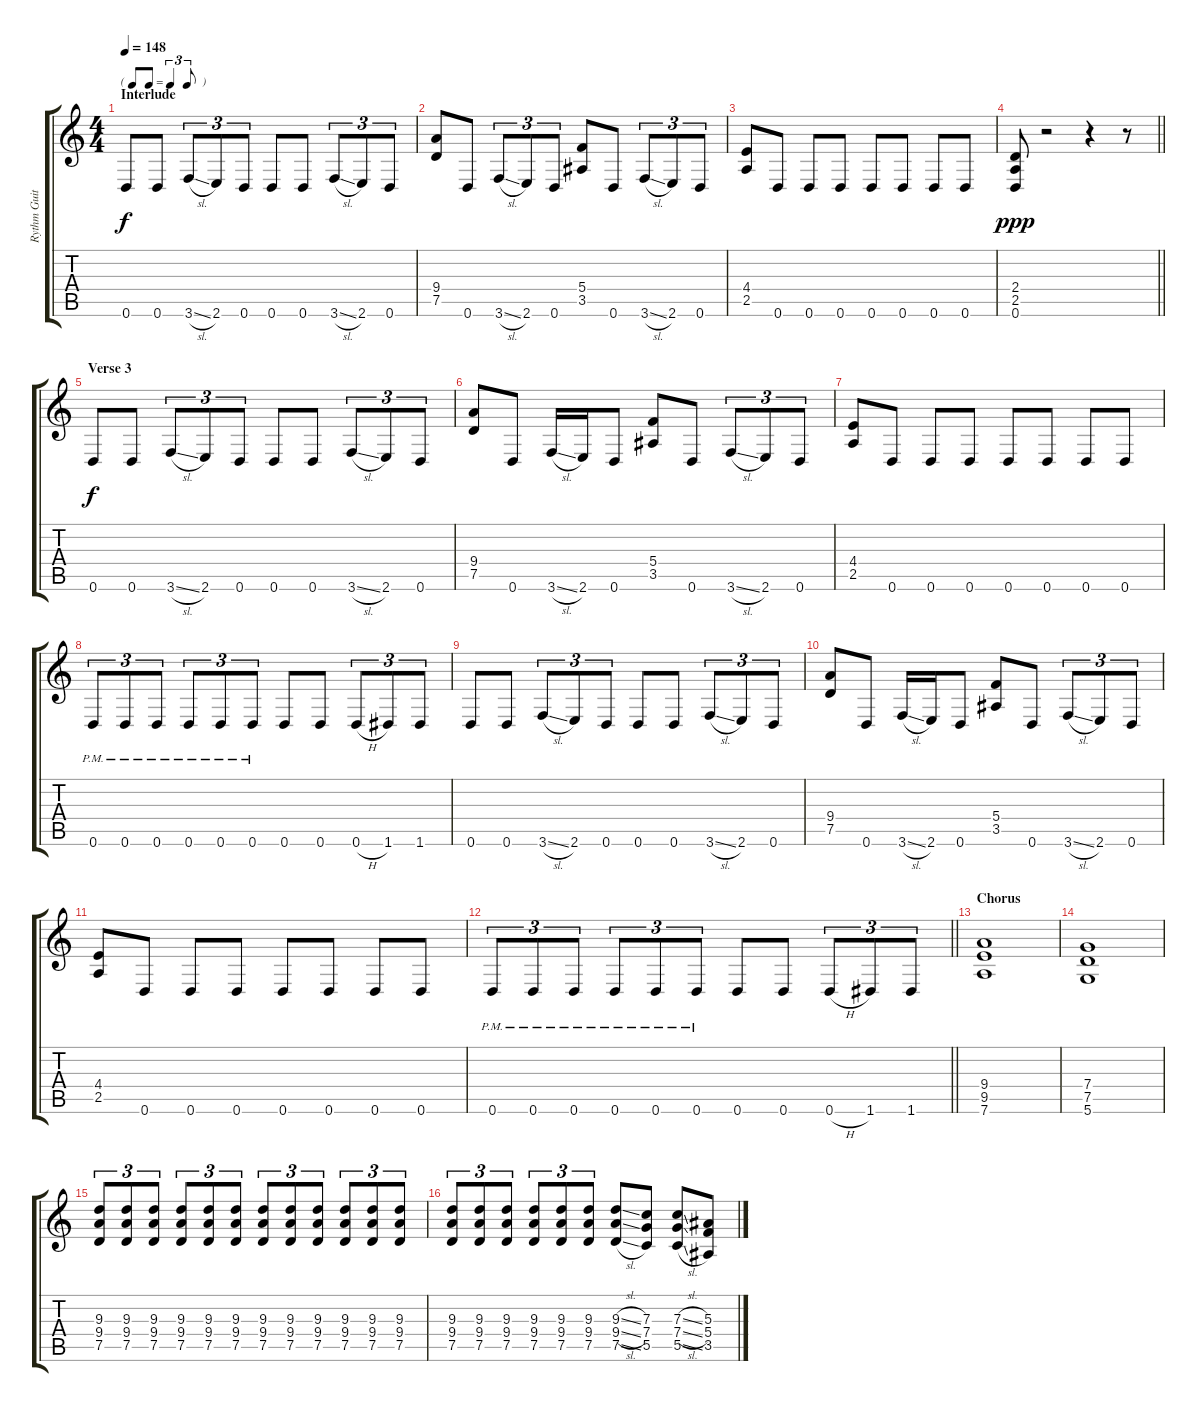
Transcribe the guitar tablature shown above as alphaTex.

\track ("Rythm Guitar" "Rythm Guit") {instrument distortionguitar}
\staff {score tabs}
\tuning (D4 A3 F3 C3 G2 D2) {hide}
\ts (4 4)
\tf triplet8th
\section ("" "Interlude")
\tempo 148
\clef g2
\ks c
0.6.8{dy f} 0.6.8 3.6{sl}.8{tu (3 2)} 2.6.8{tu (3 2)} 0.6.8{tu (3 2)} 0.6.8 0.6.8 3.6{sl}.8{tu (3 2)} 2.6.8{tu (3 2)} 0.6.8{tu (3 2)} |
(9.4 7.5).8 0.6.8 3.6{sl}.8{tu (3 2)} 2.6.8{tu (3 2)} 0.6.8{tu (3 2)} (5.4 3.5).8 0.6.8 3.6{sl}.8{tu (3 2)} 2.6.8{tu (3 2)} 0.6.8{tu (3 2)} |
(4.4 2.5).8 0.6.8 0.6.8 0.6.8 0.6.8 0.6.8 0.6.8 0.6.8 |
\barLineRight lightlight
(2.4 2.5 0.6).8{dy ppp} r.2 r.4 r.8 |
\section ("" "Verse 3")
0.6.8{dy f} 0.6.8 3.6{sl}.8{tu (3 2)} 2.6.8{tu (3 2)} 0.6.8{tu (3 2)} 0.6.8 0.6.8 3.6{sl}.8{tu (3 2)} 2.6.8{tu (3 2)} 0.6.8{tu (3 2)} |
(9.4 7.5).8 0.6.8 3.6{sl}.16 2.6.16 0.6.8 (5.4 3.5).8 0.6.8 3.6{sl}.8{tu (3 2)} 2.6.8{tu (3 2)} 0.6.8{tu (3 2)} |
(4.4 2.5).8 0.6.8 0.6.8 0.6.8 0.6.8 0.6.8 0.6.8 0.6.8 |
0.6{pm}.8{tu (3 2)} 0.6{pm}.8{tu (3 2)} 0.6{pm}.8{tu (3 2)} 0.6{pm}.8{tu (3 2)} 0.6{pm}.8{tu (3 2)} 0.6{pm}.8{tu (3 2)} 0.6.8 0.6.8 0.6{h}.8{tu (3 2)} 1.6.8{tu (3 2)} 1.6.8{tu (3 2)} |
0.6.8 0.6.8 3.6{sl}.8{tu (3 2)} 2.6.8{tu (3 2)} 0.6.8{tu (3 2)} 0.6.8 0.6.8 3.6{sl}.8{tu (3 2)} 2.6.8{tu (3 2)} 0.6.8{tu (3 2)} |
(9.4 7.5).8 0.6.8 3.6{sl}.16 2.6.16 0.6.8 (5.4 3.5).8 0.6.8 3.6{sl}.8{tu (3 2)} 2.6.8{tu (3 2)} 0.6.8{tu (3 2)} |
(4.4 2.5).8 0.6.8 0.6.8 0.6.8 0.6.8 0.6.8 0.6.8 0.6.8 |
\barLineRight lightlight
0.6{pm}.8{tu (3 2)} 0.6{pm}.8{tu (3 2)} 0.6{pm}.8{tu (3 2)} 0.6{pm}.8{tu (3 2)} 0.6{pm}.8{tu (3 2)} 0.6{pm}.8{tu (3 2)} 0.6.8 0.6.8 0.6{h}.8{tu (3 2)} 1.6.8{tu (3 2)} 1.6.8{tu (3 2)} |
\section ("" "Chorus")
(9.4 9.5 7.6).1 |
(7.4 7.5 5.6).1 |
(9.3 9.4 7.5).8{tu (3 2)} (9.3 9.4 7.5).8{tu (3 2)} (9.3 9.4 7.5).8{tu (3 2)} (9.3 9.4 7.5).8{tu (3 2)} (9.3 9.4 7.5).8{tu (3 2)} (9.3 9.4 7.5).8{tu (3 2)} (9.3 9.4 7.5).8{tu (3 2)} (9.3 9.4 7.5).8{tu (3 2)} (9.3 9.4 7.5).8{tu (3 2)} (9.3 9.4 7.5).8{tu (3 2)} (9.3 9.4 7.5).8{tu (3 2)} (9.3 9.4 7.5).8{tu (3 2)} |
(9.3 9.4 7.5).8{tu (3 2)} (9.3 9.4 7.5).8{tu (3 2)} (9.3 9.4 7.5).8{tu (3 2)} (9.3 9.4 7.5).8{tu (3 2)} (9.3 9.4 7.5).8{tu (3 2)} (9.3 9.4 7.5).8{tu (3 2)} (9.3{sl} 9.4{sl} 7.5{sl}).8 (7.3 7.4 5.5).8 (7.3{sl} 7.4{sl} 5.5{sl}).8 (5.3 5.4 3.5).8
